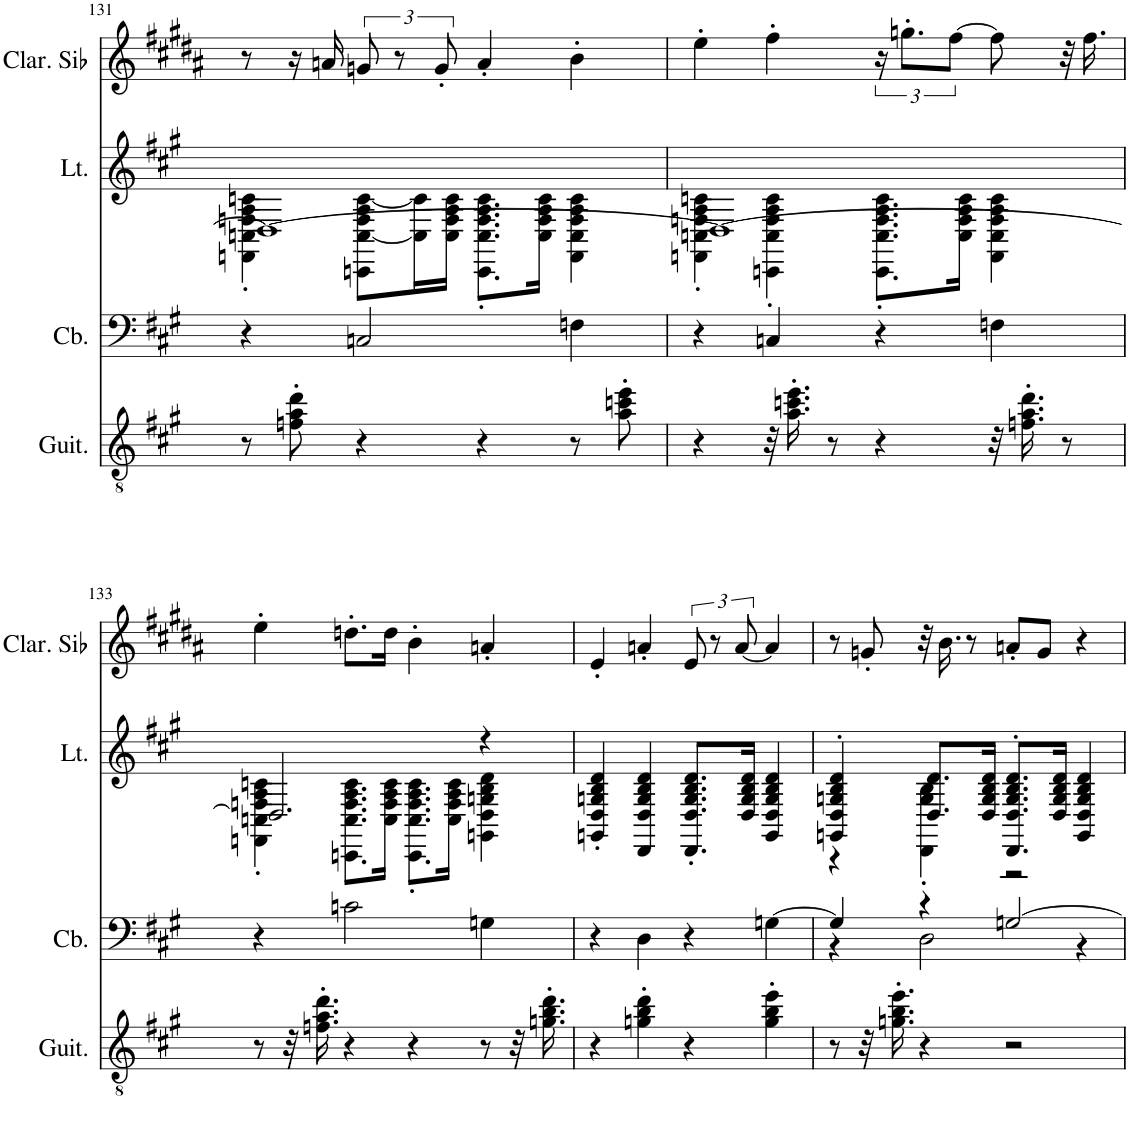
**kern	**kern	**kern	**kern
*part4	*part3	*part2	*part1
*staff4	*staff3	*staff2	*staff1
*I"Guitare acoustique, Gtr Jazz	*I"Contrebasse, CtreBass	*I"Luth, Gtr Acc	*I"Clarinette en Sib
*I'Guit.	*I'Cb.	*I'Lt.	*I'Clar. Sib
!!LO:PB:g=z
*clefGv2	*clefF4	*clefG2	*clefG2
*	*Trd7c12	*	*Trd1c2
*k[f#c#g#]	*k[f#c#g#]	*k[f#c#g#]	*k[f#c#g#d#a#]
*M4/4	*M4/4	*M4/4	*M4/4
=131	=131	=131	=131
*	*	*^	*
8r	4r	1D_	4FFn\' 4Cn\' 4Fn\' 4A\' 4cn\'	8r
8fn\' 8a\' 8dd\'	.	.	.	16r
.	.	.	.	16an/
4r	2Cn/	.	8CCn\ [8C\ 8F\ 8A\ [8c\L	12gn/
.	.	.	.	12r
.	.	.	16C\] 16c\]L	.
.	.	.	.	12g'/
.	.	.	16C\ 16F\ 16A\ 16c\JJ	.
4r	.	.	8.CC\' 8.C\' 8.F\' 8.A\' 8.c\'L	4a'/
.	.	.	16C\ 16F\ 16A\ 16c\Jk	.
8r	4Fn\	.	4FF\ 4C\ 4F\ 4A\ 4c\	4b'\
8a\' 8ccn\' 8ee\'	.	.	.	.
=132	=132	=132	=132	=132
4r	4r	1D_	4FFn\' 4Cn\' 4Fn\' 4A\' 4cn\'	4ee'\
32r	4Cn/	.	4CCn\' 4C\' 4F\' 4A\' 4c\'	4ff#'\
16.a\' 16.ccn\' 16.ee\'	.	.	.	.
8r	.	.	.	.
4r	4r	.	8.CC\' 8.C\' 8.F\' 8.A\' 8.c\'L	24r
.	.	.	.	12.ggn'\L
.	.	.	.	[12ff#\J
.	.	.	16C\ 16F\ 16A\ 16c\Jk	.
32r	4Fn\	.	4FF\ 4C\ 4F\ 4A\ 4c\	8ff#\]
16.fn\' 16.a\' 16.dd\'	.	.	.	.
8r	.	.	.	32r
.	.	.	.	16.ff#\
!!LO:LB:g=z
=133	=133	=133	=133	=133
8r	4r	2.D/]	4FFn\' 4Cn\' 4Fn\' 4A\' 4cn\'	4ee'\
32r	.	.	.	.
16.fn\' 16.a\' 16.dd\'	.	.	.	.
4r	2cn\	.	8.CCn\ 8.C\ 8.F\ 8.A\ 8.c\L	8.ddn'\L
.	.	.	16C\ 16F\ 16A\ 16c\Jk	16dd\Jk
4r	.	.	8.CC\' 8.C\' 8.F\' 8.A\' 8.c\'L	4b'\
.	.	.	16C\ 16F\ 16A\ 16c\Jk	.
8r	4Gn\	4r	4GGn\ 4D\ 4Gn\ 4B\ 4d\	4an'/
32r	.	.	.	.
16.gn\' 16.b\' 16.dd\'	.	.	.	.
*	*	*v	*v	*
=134	=134	=134	=134
4r	4r	4GGn/' 4D/' 4Gn/' 4B/' 4d/'	4e'/
4gn\' 4b\' 4dd\'	4D\	4DD/ 4D/ 4G/ 4B/ 4d/	4an'/
4r	4r	8.DD/' 8.D/' 8.G/' 8.B/' 8.d/'L	12e/
.	.	.	12r
.	.	.	[12a/
.	.	16D/ 16G/ 16B/ 16d/Jk	.
4g\' 4b\' 4ee\'	[4Gn\	4GG/ 4D/ 4G/ 4B/ 4d/	4a/]
=135	=135	=135	=135
*	*^	*^	*
8r	4G/]	4r	4GGn/' 4D/' 4Gn/' 4B/' 4d/'	4r	8r
32r	.	.	.	.	8gn'/
16.gn\' 16.b\' 16.ee\'	.	.	.	.	.
4r	4r	2D\	8.D/ 8.d/L	4DD\' 4G\' 4B\'	32r
.	.	.	.	.	16.b\
.	.	.	.	.	8r
.	.	.	16D/ 16G/ 16B/ 16d/Jk	.	.
2r	[2Gn/	.	8.DD/' 8.D/' 8.G/' 8.B/' 8.d/'L	2r	8an'/L
.	.	.	.	.	8g/J
.	.	.	16D/ 16G/ 16B/ 16d/Jk	.	.
.	.	4r	4GG/ 4D/ 4G/ 4B/ 4d/	.	4r
*	*v	*v	*	*	*
*	*	*v	*v	*
=	=	=	=
*-	*-	*-	*-
